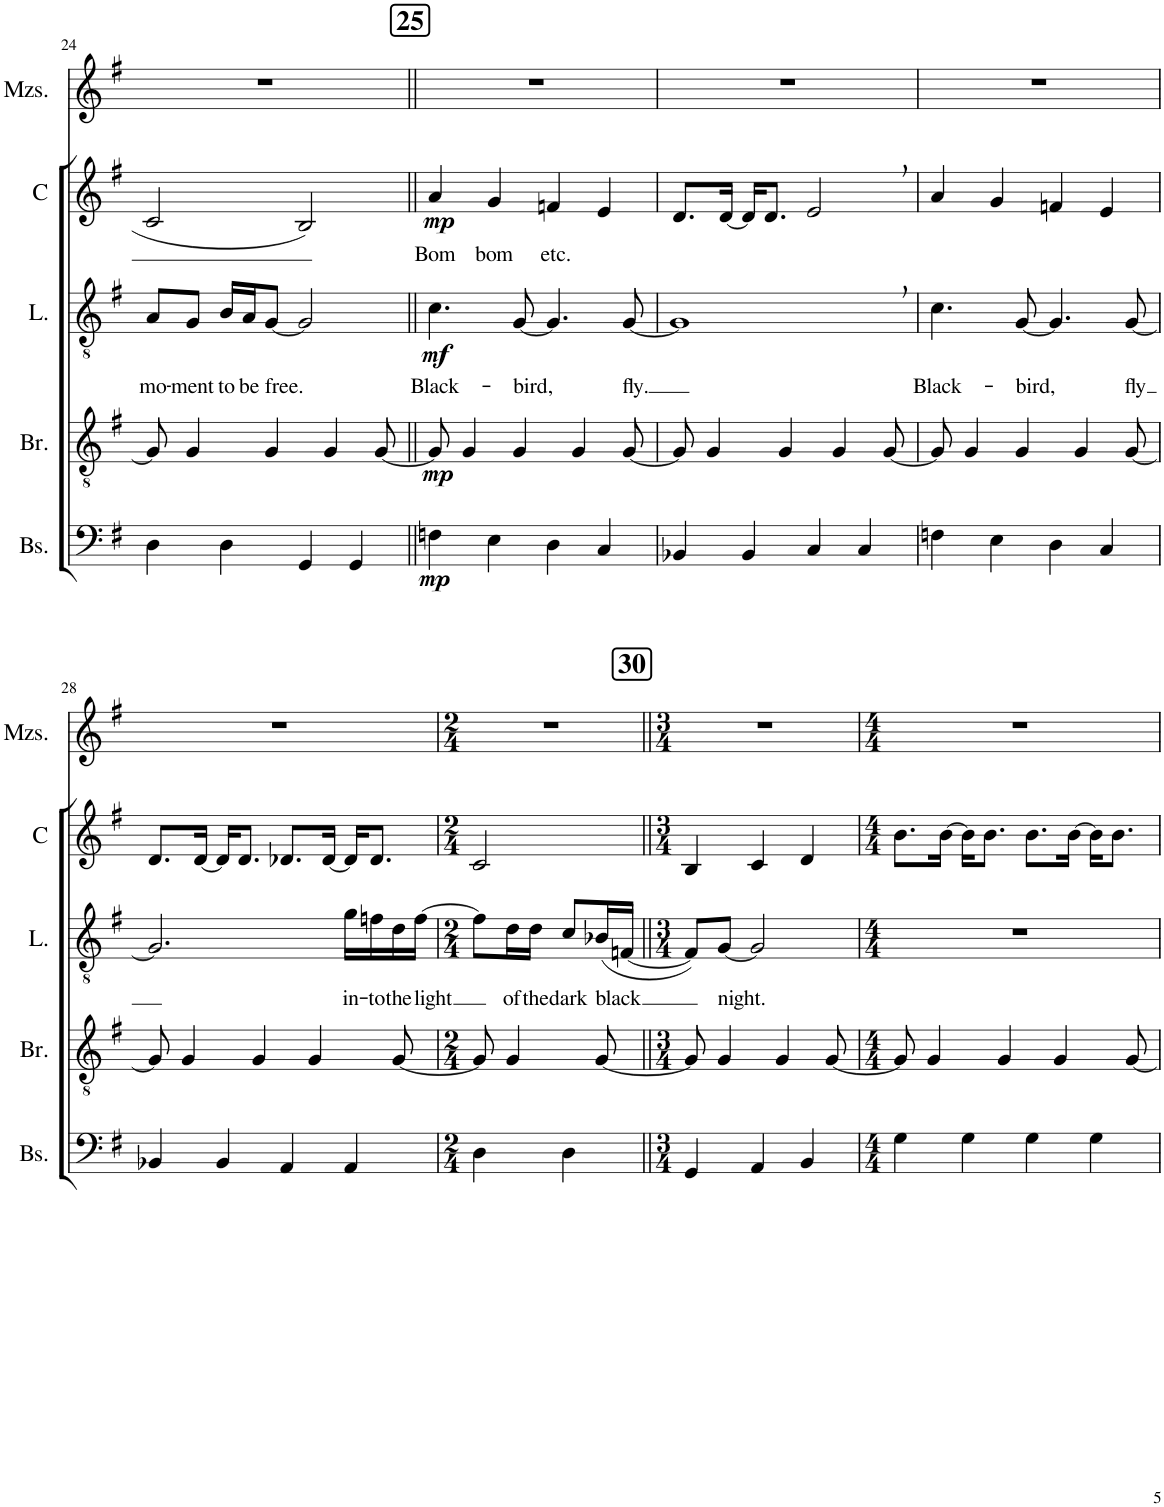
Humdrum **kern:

**kern	**dynam	**kern	**dynam	**kern	**text	**dynam	**kern	**text	**dynam	**kern
*part5	*part5	*part4	*part4	*part3	*part3	*part3	*part2	*part2	*part2	*part1
*staff5	*staff5	*staff4	*staff4	*staff3	*staff3	*staff3	*staff2	*staff2	*staff2	*staff1
*I"Bass	*	*I"Baritone	*	*I"Lead	*	*	*I"Contralto	*	*	*I"Mezzo-soprano
*I'Bs.	*	*I'Br.	*	*I'L.	*	*	*I'C	*	*	*I'Mzs.
!!LO:PB:g=z
*clefF4	*	*clefGv2	*	*clefGv2	*	*	*clefG2	*	*	*clefG2
*k[f#]	*	*k[f#]	*	*k[f#]	*	*	*k[f#]	*	*	*k[f#]
*M4/4	*	*M4/4	*	*M4/4	*	*	*M4/4	*	*	*M4/4
=24	=24	=24	=24	=24	=24	=24	=24	=24	=24	=24
!	!	!	!	!	!LO:LY:b	!	!	!	!	!
4D\	.	8G/]	.	8A/L	mo-	.	2c/	.	.	1r
!	!	!	!	!	!LO:LY:b	!	!	!	!	!
.	.	4G/	.	8G/J	-ment	.	.	.	.	.
!	!	!	!	!	!LO:LY:b	!	!	!	!	!
4D\	.	.	.	16B/LL	to	.	.	.	.	.
!	!	!	!	!	!LO:LY:b	!	!	!	!	!
.	.	.	.	16A/J	be	.	.	.	.	.
!	!	!	!	!	!LO:LY:b	!	!	!	!	!
.	.	4G/	.	[8G/J	free.	.	.	.	.	.
4GG/	.	.	.	2G/]	.	.	2B/	.	.	.
.	.	4G/	.	.	.	.	.	.	.	.
4GG/	.	.	.	.	.	.	.	.	.	.
.	.	[8G/	.	.	.	.	.	.	.	.
!!LO:REH:place=s1:a:B:cj:fs=14:t=25
=25||	=25||	=25||	=25||	=25||	=25||	=25||	=25||	=25||	=25||	=25||
!	!LO:DY:b	!	!LO:DY:b	!	!LO:LY:b	!LO:DY:b	!	!LO:LY:b	!LO:DY:b	!
4Fn\	mp	8G/]	mp	4.c\	Black-	mf	4a/	Bom	mp	1r
.	.	4G/	.	.	.	.	.	.	.	.
!	!	!	!	!	!	!	!	!LO:LY:b	!	!
4E\	.	.	.	.	.	.	4g/	bom	.	.
!	!	!	!	!	!LO:LY:b	!	!	!	!	!
.	.	4G/	.	[8G/	-bird,	.	.	.	.	.
!	!	!	!	!	!	!	!	!LO:LY:b	!	!
4D\	.	.	.	4.G/]	.	.	4fn/	etc.	.	.
.	.	4G/	.	.	.	.	.	.	.	.
4C/	.	.	.	.	.	.	4e/	.	.	.
!	!	!	!	!	!LO:LY:b	!	!	!	!	!
.	.	[8G/	.	[8G/	fly.	.	.	.	.	.
=26	=26	=26	=26	=26	=26	=26	=26	=26	=26	=26
4BB-X/	.	8G/]	.	1G,]	.	.	8.d/L	.	.	1r
.	.	4G/	.	.	.	.	.	.	.	.
.	.	.	.	.	.	.	[16d/Jk	.	.	.
4BB-/	.	.	.	.	.	.	16d/KL]	.	.	.
.	.	.	.	.	.	.	8.d/J	.	.	.
.	.	4G/	.	.	.	.	.	.	.	.
4C/	.	.	.	.	.	.	2e,/	.	.	.
.	.	4G/	.	.	.	.	.	.	.	.
4C/	.	.	.	.	.	.	.	.	.	.
.	.	[8G/	.	.	.	.	.	.	.	.
=27	=27	=27	=27	=27	=27	=27	=27	=27	=27	=27
!	!	!	!	!	!LO:LY:b	!	!	!	!	!
4Fn\	.	8G/]	.	4.c\	Black-	.	4a/	.	.	1r
.	.	4G/	.	.	.	.	.	.	.	.
4E\	.	.	.	.	.	.	4g/	.	.	.
!	!	!	!	!	!LO:LY:b	!	!	!	!	!
.	.	4G/	.	[8G/	-bird,	.	.	.	.	.
4D\	.	.	.	4.G/]	.	.	4fn/	.	.	.
.	.	4G/	.	.	.	.	.	.	.	.
4C/	.	.	.	.	.	.	4e/	.	.	.
!	!	!	!	!	!LO:LY:b	!	!	!	!	!
.	.	[8G/	.	[8G/	fly	.	.	.	.	.
!!LO:LB:g=z
=28	=28	=28	=28	=28	=28	=28	=28	=28	=28	=28
4BB-X/	.	8G/]	.	2.G/]	.	.	8.d/L	.	.	1r
.	.	4G/	.	.	.	.	.	.	.	.
.	.	.	.	.	.	.	[16d/Jk	.	.	.
4BB-/	.	.	.	.	.	.	16d/KL]	.	.	.
.	.	.	.	.	.	.	8.d/J	.	.	.
.	.	4G/	.	.	.	.	.	.	.	.
4AA/	.	.	.	.	.	.	8.d-X/L	.	.	.
.	.	4G/	.	.	.	.	.	.	.	.
.	.	.	.	.	.	.	[16d-/Jk	.	.	.
!	!	!	!	!	!LO:LY:b	!	!	!	!	!
4AA/	.	.	.	16g\LL	in-	.	16d-/KL]	.	.	.
!	!	!	!	!	!LO:LY:b	!	!	!	!	!
.	.	.	.	16fn\	-to	.	8.d-/J	.	.	.
!	!	!	!	!	!LO:LY:b	!	!	!	!	!
.	.	[8G/	.	16d\	the	.	.	.	.	.
!	!	!	!	!	!LO:LY:b	!	!	!	!	!
.	.	.	.	[16f\JJ	light	.	.	.	.	.
=29	=29	=29	=29	=29	=29	=29	=29	=29	=29	=29
*M2/4	*	*M2/4	*	*M2/4	*	*	*M2/4	*	*	*M2/4
4D\	.	8G/]	.	8f\L]	.	.	2c/	.	.	2r
!	!	!	!	!	!LO:LY:b	!	!	!	!	!
.	.	4G/	.	16d\L	of	.	.	.	.	.
!	!	!	!	!	!LO:LY:b	!	!	!	!	!
.	.	.	.	16d\JJ	the	.	.	.	.	.
!	!	!	!	!	!LO:LY:b	!	!	!	!	!
4D\	.	.	.	8c/L	dark	.	.	.	.	.
!	!	!	!	!	!LO:LY:b	!	!	!	!	!
.	.	[8G/	.	(16B-X/L	black	.	.	.	.	.
.	.	.	.	[16Fn/JJ	.	.	.	.	.	.
!!LO:REH:place=s1:a:B:cj:fs=14:t=30
=30||	=30||	=30||	=30||	=30||	=30||	=30||	=30||	=30||	=30||	=30||
*M3/4	*	*M3/4	*	*M3/4	*	*	*M3/4	*	*	*M3/4
4GG/	.	8G/]	.	8F/L])	.	.	4B/	.	.	2.r
!	!	!	!	!	!LO:LY:b	!	!	!	!	!
.	.	4G/	.	[8G/J	night.	.	.	.	.	.
4AA/	.	.	.	2G/]	.	.	4c/	.	.	.
.	.	4G/	.	.	.	.	.	.	.	.
4BB/	.	.	.	.	.	.	4d/	.	.	.
.	.	[8G/	.	.	.	.	.	.	.	.
=31	=31	=31	=31	=31	=31	=31	=31	=31	=31	=31
*M4/4	*	*M4/4	*	*M4/4	*	*	*M4/4	*	*	*M4/4
4G\	.	8G/]	.	1r	.	.	8.b\L	.	.	1r
.	.	4G/	.	.	.	.	.	.	.	.
.	.	.	.	.	.	.	[16b\Jk	.	.	.
4G\	.	.	.	.	.	.	16b\KL]	.	.	.
.	.	.	.	.	.	.	8.b\J	.	.	.
.	.	4G/	.	.	.	.	.	.	.	.
4G\	.	.	.	.	.	.	8.b\L	.	.	.
.	.	4G/	.	.	.	.	.	.	.	.
.	.	.	.	.	.	.	[16b\Jk	.	.	.
4G\	.	.	.	.	.	.	16b\KL]	.	.	.
.	.	.	.	.	.	.	8.b\J	.	.	.
.	.	[8G/	.	.	.	.	.	.	.	.
=	=	=	=	=	=	=	=	=	=	=
*-	*-	*-	*-	*-	*-	*-	*-	*-	*-	*-
